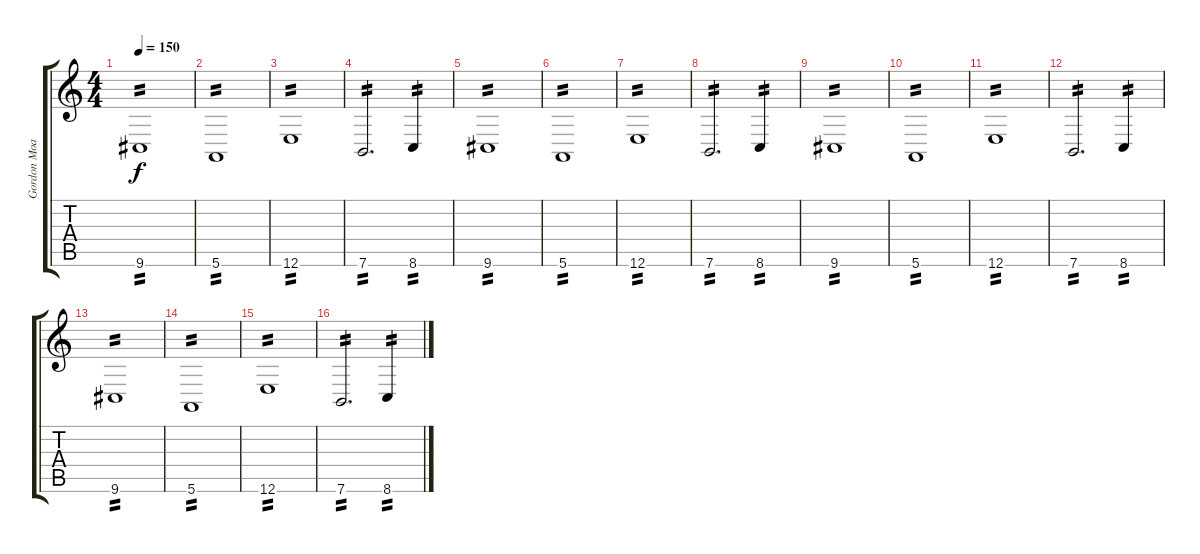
\track ("Gordon Moakes" "Gordon Moa") {instrument clavinet}
\staff {score tabs}
\tuning (E4 B3 G3 D3 A2 E2) {hide}
\ts (4 4)
\tempo 150
\clef g2
\ks c
9.6.1{tp 2 dy f} |
5.6.1{tp 2} |
12.6.1{tp 2} |
7.6.2{d tp 2} 8.6.4{tp 2} |
9.6.1{tp 2} |
5.6.1{tp 2} |
12.6.1{tp 2} |
7.6.2{d tp 2} 8.6.4{tp 2} |
9.6.1{tp 2} |
5.6.1{tp 2} |
12.6.1{tp 2} |
7.6.2{d tp 2} 8.6.4{tp 2} |
9.6.1{tp 2} |
5.6.1{tp 2} |
12.6.1{tp 2} |
7.6.2{d tp 2} 8.6.4{tp 2}
